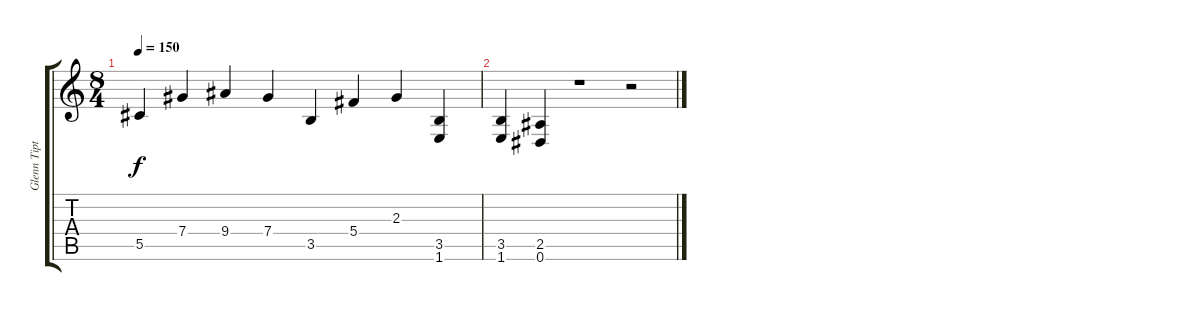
\track ("Glenn Tipton" "Glenn Tipt") {instrument distortionguitar}
\staff {score tabs}
\tuning (Eb4 Bb3 Gb3 Db3 Ab2 Eb2) {hide}
\ts (8 4)
\tempo 150
\clef g2
\ks c
5.5.4{dy f} 7.4.4 9.4.4 7.4.4 3.5.4 5.4.4 2.3.4 (3.5 1.6).4 |
(3.5 1.6).4 (2.5 0.6).4 r.1 r.2
